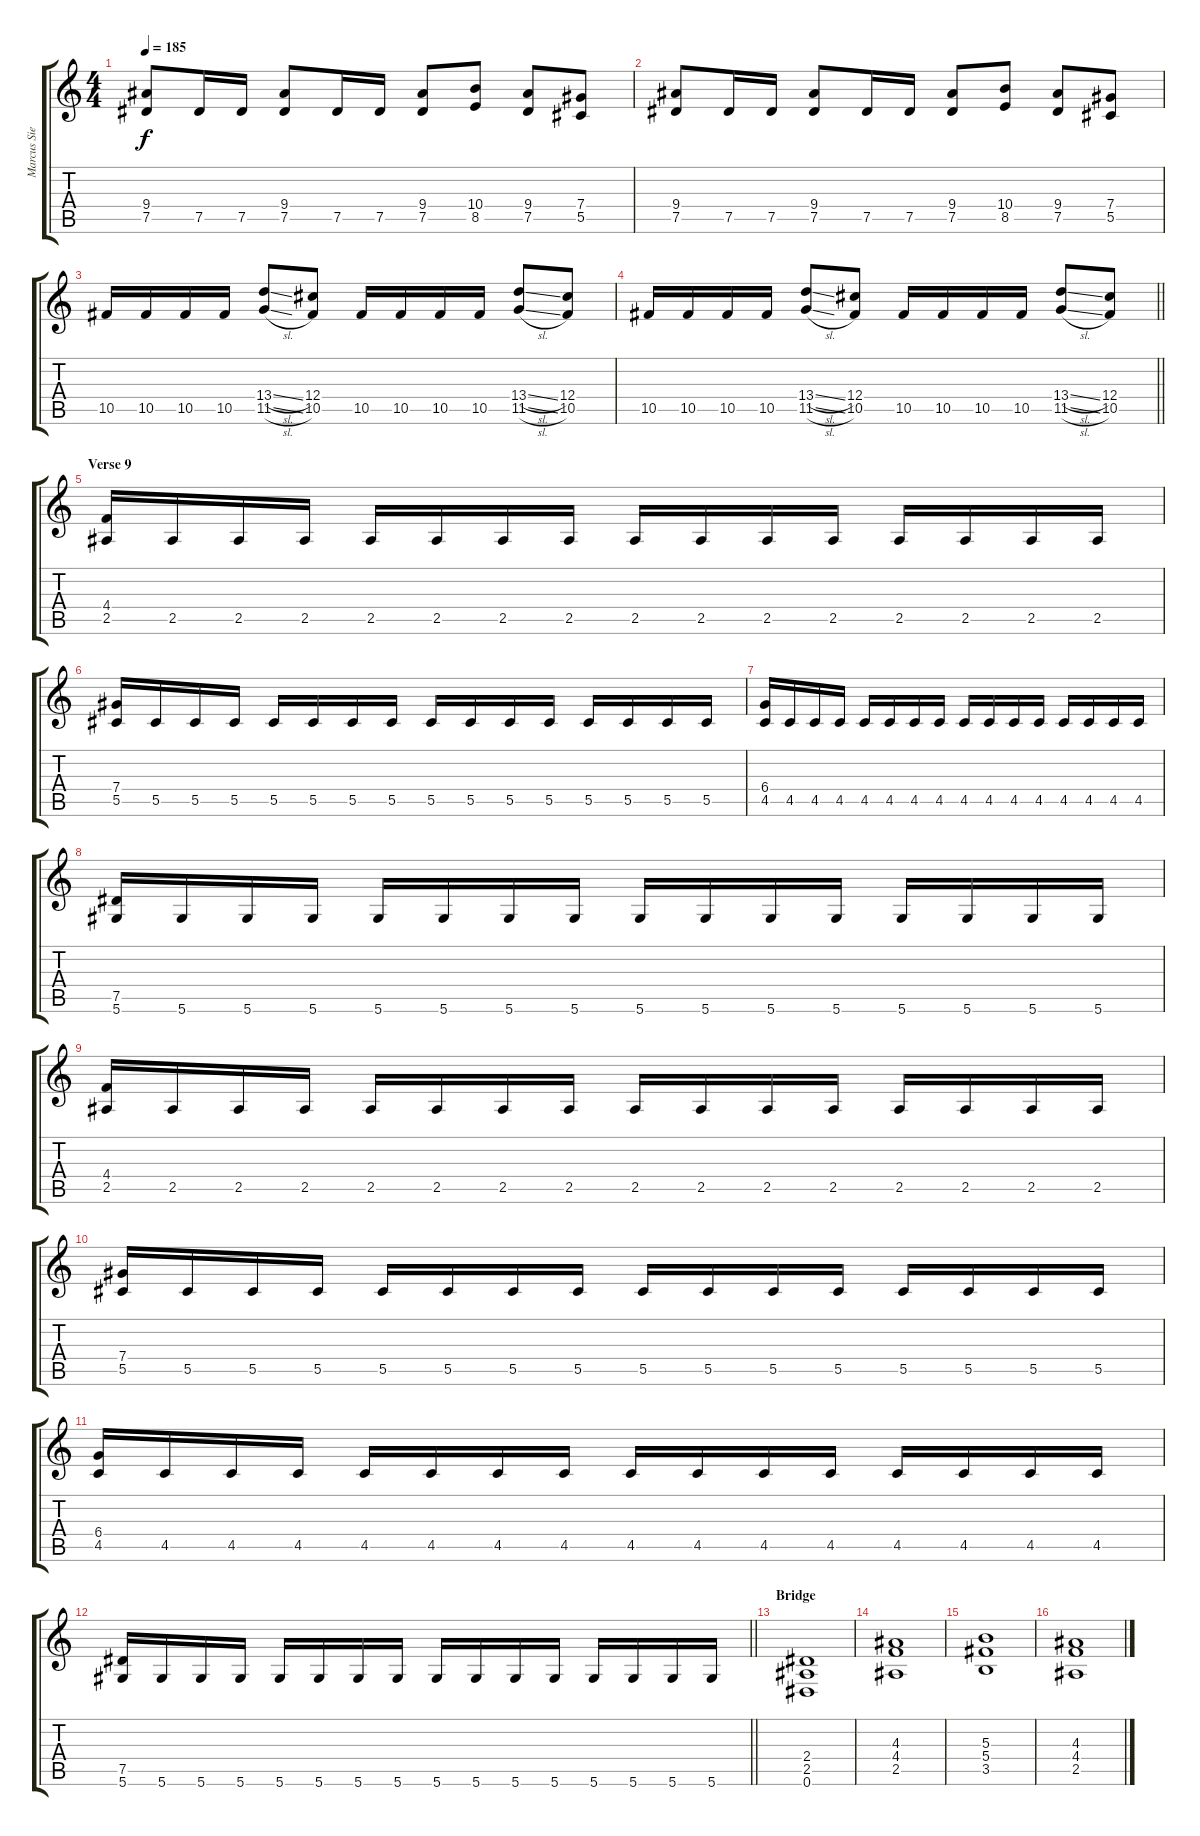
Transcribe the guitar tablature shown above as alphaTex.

\track ("Marcus Siepen" "Marcus Sie") {instrument distortionguitar}
\staff {score tabs}
\tuning (Eb4 Bb3 Gb3 Db3 Ab2 Eb2) {hide}
\ts (4 4)
\tempo 185
\clef g2
\ks c
(9.4 7.5).8{dy f} 7.5.16 7.5.16 (9.4 7.5).8 7.5.16 7.5.16 (9.4 7.5).8 (10.4 8.5).8 (9.4 7.5).8 (7.4 5.5).8 |
(9.4 7.5).8 7.5.16 7.5.16 (9.4 7.5).8 7.5.16 7.5.16 (9.4 7.5).8 (10.4 8.5).8 (9.4 7.5).8 (7.4 5.5).8 |
10.5.16 10.5.16 10.5.16 10.5.16 (13.4{sl} 11.5{sl}).8 (12.4 10.5).8 10.5.16 10.5.16 10.5.16 10.5.16 (13.4{sl} 11.5{sl}).8 (12.4 10.5).8 |
\barLineRight lightlight
10.5.16 10.5.16 10.5.16 10.5.16 (13.4{sl} 11.5{sl}).8 (12.4 10.5).8 10.5.16 10.5.16 10.5.16 10.5.16 (13.4{sl} 11.5{sl}).8 (12.4 10.5).8 |
\section ("" "Verse 9")
(4.4 2.5).16 2.5.16 2.5.16 2.5.16 2.5.16 2.5.16 2.5.16 2.5.16 2.5.16 2.5.16 2.5.16 2.5.16 2.5.16 2.5.16 2.5.16 2.5.16 |
(7.4 5.5).16 5.5.16 5.5.16 5.5.16 5.5.16 5.5.16 5.5.16 5.5.16 5.5.16 5.5.16 5.5.16 5.5.16 5.5.16 5.5.16 5.5.16 5.5.16 |
(6.4 4.5).16 4.5.16 4.5.16 4.5.16 4.5.16 4.5.16 4.5.16 4.5.16 4.5.16 4.5.16 4.5.16 4.5.16 4.5.16 4.5.16 4.5.16 4.5.16 |
(7.5 5.6).16 5.6.16 5.6.16 5.6.16 5.6.16 5.6.16 5.6.16 5.6.16 5.6.16 5.6.16 5.6.16 5.6.16 5.6.16 5.6.16 5.6.16 5.6.16 |
(4.4 2.5).16 2.5.16 2.5.16 2.5.16 2.5.16 2.5.16 2.5.16 2.5.16 2.5.16 2.5.16 2.5.16 2.5.16 2.5.16 2.5.16 2.5.16 2.5.16 |
(7.4 5.5).16 5.5.16 5.5.16 5.5.16 5.5.16 5.5.16 5.5.16 5.5.16 5.5.16 5.5.16 5.5.16 5.5.16 5.5.16 5.5.16 5.5.16 5.5.16 |
(6.4 4.5).16 4.5.16 4.5.16 4.5.16 4.5.16 4.5.16 4.5.16 4.5.16 4.5.16 4.5.16 4.5.16 4.5.16 4.5.16 4.5.16 4.5.16 4.5.16 |
\barLineRight lightlight
(7.5 5.6).16 5.6.16 5.6.16 5.6.16 5.6.16 5.6.16 5.6.16 5.6.16 5.6.16 5.6.16 5.6.16 5.6.16 5.6.16 5.6.16 5.6.16 5.6.16 |
\section ("" "Bridge")
(2.4 2.5 0.6).1 |
(4.3 4.4 2.5).1 |
(5.3 5.4 3.5).1 |
(4.3 4.4 2.5).1
